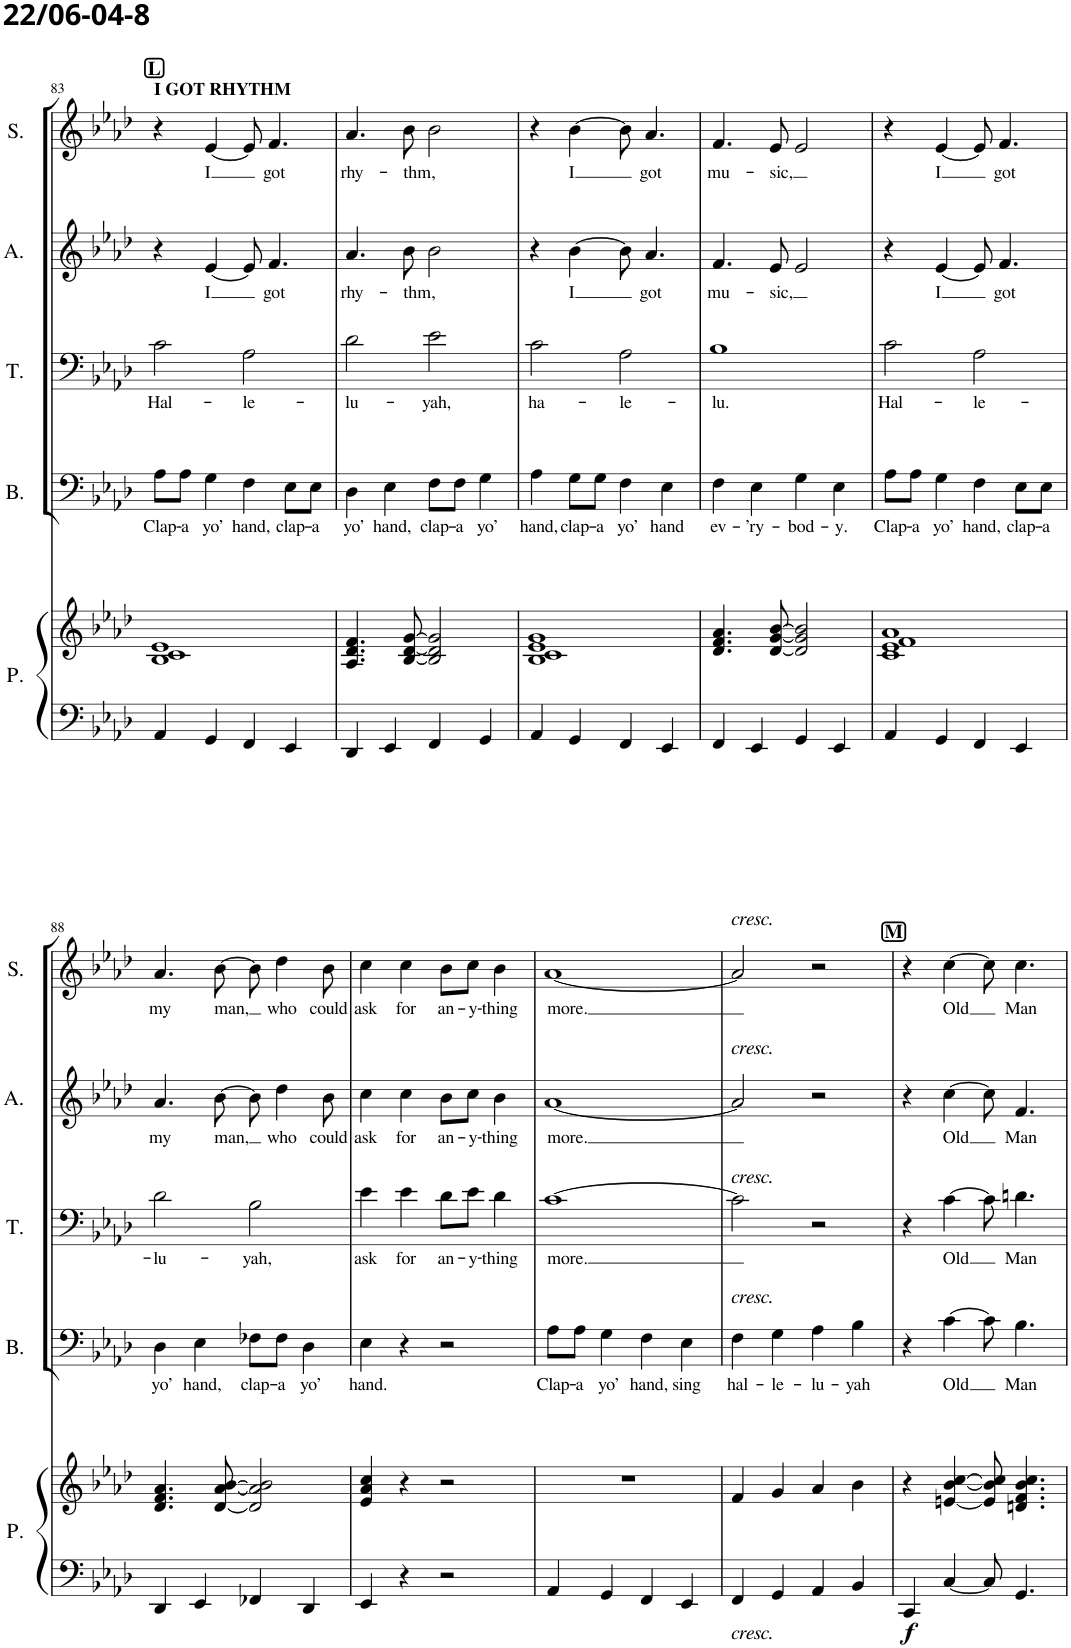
**kern	**kern	**dynam	**kern	**text	**kern	**text	**kern	**text	**kern	**text
*part5	*part5	*part5	*part4	*part4	*part3	*part3	*part2	*part2	*part1	*part1
*staff6	*staff5	*staff5/6	*staff4	*staff4	*staff3	*staff3	*staff2	*staff2	*staff1	*staff1
*I"Piano	*	*	*I"Bass	*	*I"Tenor	*	*I"Alto	*	*I"Soprano	*
*I'P.	*	*	*I'B.	*	*I'T.	*	*I'A.	*	*I'S.	*
!!LO:PB:g=z
*clefF4	*clefG2	*	*clefF4	*	*clefF4	*	*clefG2	*	*clefG2	*
*k[b-e-a-d-]	*k[b-e-a-d-]	*	*k[b-e-a-d-]	*	*k[b-e-a-d-]	*	*k[b-e-a-d-]	*	*k[b-e-a-d-]	*
*M4/4	*M4/4	*	*M4/4	*	*M4/4	*	*M4/4	*	*M4/4	*
=83	=83	=83	=83	=83	=83	=83	=83	=83	=83	=83
!	!	!	!	!LO:LY:b	!	!LO:LY:b	!	!	!	!
4AA-/	1B- 1c 1e-	.	8A-\L	Clap-	2c\	Hal-	4r	.	4r	.
!	!	!	!	!LO:LY:b	!	!	!	!	!	!
.	.	.	8A-\J	-a	.	.	.	.	.	.
!	!	!	!	!LO:LY:b	!	!	!	!LO:LY:b	!	!LO:LY:b
4GG/	.	.	4G\	yo’	.	.	[4e-/	I	[4e-/	I
!	!	!	!	!LO:LY:b	!	!LO:LY:b	!	!	!	!
4FF/	.	.	4F\	hand,	2A-\	-le-	8e-/]	.	8e-/]	.
!	!	!	!	!	!	!	!	!LO:LY:b	!	!LO:LY:b
.	.	.	.	.	.	.	4.f/	got	4.f/	got
!	!	!	!	!LO:LY:b	!	!	!	!	!	!
4EE-/	.	.	8E-\L	clap-	.	.	.	.	.	.
!	!	!	!	!LO:LY:b	!	!	!	!	!	!
.	.	.	8E-\J	-a	.	.	.	.	.	.
=84	=84	=84	=84	=84	=84	=84	=84	=84	=84	=84
!	!	!	!	!LO:LY:b	!	!LO:LY:b	!	!LO:LY:b	!	!LO:LY:b
4DD-/	4.A-/ 4.d-/ 4.f/	.	4D-\	yo’	2d-\	-lu-	4.a-/	rhy-	4.a-/	rhy-
!	!	!	!	!LO:LY:b	!	!	!	!	!	!
4EE-/	.	.	4E-\	hand,	.	.	.	.	.	.
!	!	!	!	!	!	!	!	!LO:LY:b	!	!LO:LY:b
.	[8B-/ [8d-/ [8g/	.	.	.	.	.	8b-\	-thm,	8b-\	-thm,
!	!	!	!	!LO:LY:b	!	!LO:LY:b	!	!	!	!
4FF/	2B-/] 2d-/] 2g/]	.	8F\L	clap-	2e-\	-yah,	2b-\	.	2b-\	.
!	!	!	!	!LO:LY:b	!	!	!	!	!	!
.	.	.	8F\J	-a	.	.	.	.	.	.
!	!	!	!	!LO:LY:b	!	!	!	!	!	!
4GG/	.	.	4G\	yo’	.	.	.	.	.	.
=85	=85	=85	=85	=85	=85	=85	=85	=85	=85	=85
!	!	!	!	!LO:LY:b	!	!LO:LY:b	!	!	!	!
4AA-/	1B- 1c 1e- 1g	.	4A-\	hand,	2c\	ha-	4r	.	4r	.
!	!	!	!	!LO:LY:b	!	!	!	!LO:LY:b	!	!LO:LY:b
4GG/	.	.	8G\L	clap-	.	.	[4b-\	I	[4b-\	I
!	!	!	!	!LO:LY:b	!	!	!	!	!	!
.	.	.	8G\J	-a	.	.	.	.	.	.
!	!	!	!	!LO:LY:b	!	!LO:LY:b	!	!	!	!
4FF/	.	.	4F\	yo’	2A-\	-le-	8b-\]	.	8b-\]	.
!	!	!	!	!	!	!	!	!LO:LY:b	!	!LO:LY:b
.	.	.	.	.	.	.	4.a-/	got	4.a-/	got
!	!	!	!	!LO:LY:b	!	!	!	!	!	!
4EE-/	.	.	4E-\	hand	.	.	.	.	.	.
=86	=86	=86	=86	=86	=86	=86	=86	=86	=86	=86
!	!	!	!	!LO:LY:b	!	!LO:LY:b	!	!LO:LY:b	!	!LO:LY:b
4FF/	4.d-/ 4.f/ 4.a-/	.	4F\	ev-	1B-	-lu.	4.f/	mu-	4.f/	mu-
!	!	!	!	!LO:LY:b	!	!	!	!	!	!
4EE-/	.	.	4E-\	-’ry-	.	.	.	.	.	.
!	!	!	!	!	!	!	!	!LO:LY:b	!	!LO:LY:b
.	[8d-/ [8g/ [8b-/	.	.	.	.	.	8e-/	-sic,	8e-/	-sic,
!	!	!	!	!LO:LY:b	!	!	!	!	!	!
4GG/	2d-/] 2g/] 2b-/]	.	4G\	-bod-	.	.	2e-/	.	2e-/	.
!	!	!	!	!LO:LY:b	!	!	!	!	!	!
4EE-/	.	.	4E-\	-y.	.	.	.	.	.	.
=87	=87	=87	=87	=87	=87	=87	=87	=87	=87	=87
!	!	!	!	!LO:LY:b	!	!LO:LY:b	!	!	!	!
4AA-/	1c 1e- 1f 1a-	.	8A-\L	Clap-	2c\	Hal-	4r	.	4r	.
!	!	!	!	!LO:LY:b	!	!	!	!	!	!
.	.	.	8A-\J	-a	.	.	.	.	.	.
!	!	!	!	!LO:LY:b	!	!	!	!LO:LY:b	!	!LO:LY:b
4GG/	.	.	4G\	yo’	.	.	[4e-/	I	[4e-/	I
!	!	!	!	!LO:LY:b	!	!LO:LY:b	!	!	!	!
4FF/	.	.	4F\	hand,	2A-\	-le-	8e-/]	.	8e-/]	.
!	!	!	!	!	!	!	!	!LO:LY:b	!	!LO:LY:b
.	.	.	.	.	.	.	4.f/	got	4.f/	got
!	!	!	!	!LO:LY:b	!	!	!	!	!	!
4EE-/	.	.	8E-\L	clap-	.	.	.	.	.	.
!	!	!	!	!LO:LY:b	!	!	!	!	!	!
.	.	.	8E-\J	-a	.	.	.	.	.	.
!!LO:LB:g=z
=88	=88	=88	=88	=88	=88	=88	=88	=88	=88	=88
!	!	!	!	!LO:LY:b	!	!LO:LY:b	!	!LO:LY:b	!	!LO:LY:b
4DD-/	4.d-/ 4.f/ 4.a-/	.	4D-\	yo’	2d-\	-lu-	4.a-/	my	4.a-/	my
!	!	!	!	!LO:LY:b	!	!	!	!	!	!
4EE-/	.	.	4E-\	hand,	.	.	.	.	.	.
!	!	!	!	!	!	!	!	!LO:LY:b	!	!LO:LY:b
.	[8d-/ [8a-/ [8b-/	.	.	.	.	.	[8b-\	man,	[8b-\	man,
!	!	!	!	!LO:LY:b	!	!LO:LY:b	!	!	!	!
4FF-X/	2d-/] 2a-/] 2b-/]	.	8F-X\L	clap-	2B-\	-yah,	8b-\]	.	8b-\]	.
!	!	!	!	!LO:LY:b	!	!	!	!LO:LY:b	!	!LO:LY:b
.	.	.	8F-\J	-a	.	.	4dd-\	who	4dd-\	who
!	!	!	!	!LO:LY:b	!	!	!	!	!	!
4DD-/	.	.	4D-\	yo’	.	.	.	.	.	.
!	!	!	!	!	!	!	!	!LO:LY:b	!	!LO:LY:b
.	.	.	.	.	.	.	8b-\	could	8b-\	could
=89	=89	=89	=89	=89	=89	=89	=89	=89	=89	=89
!	!	!	!	!LO:LY:b	!	!LO:LY:b	!	!LO:LY:b	!	!LO:LY:b
4EE-/	4e-/ 4a-/ 4cc/	.	4E-\	hand.	4e-\	ask	4cc\	ask	4cc\	ask
!	!	!	!	!	!	!LO:LY:b	!	!LO:LY:b	!	!LO:LY:b
4r	4r	.	4r	.	4e-\	for	4cc\	for	4cc\	for
!	!	!	!	!	!	!LO:LY:b	!	!LO:LY:b	!	!LO:LY:b
2r	2r	.	2r	.	8d-\L	an-	8b-\L	an-	8b-\L	an-
!	!	!	!	!	!	!LO:LY:b	!	!LO:LY:b	!	!LO:LY:b
.	.	.	.	.	8e-\J	-y-	8cc\J	-y-	8cc\J	-y-
!	!	!	!	!	!	!LO:LY:b	!	!LO:LY:b	!	!LO:LY:b
.	.	.	.	.	4d-\	-thing	4b-\	-thing	4b-\	-thing
=90	=90	=90	=90	=90	=90	=90	=90	=90	=90	=90
!	!	!	!	!LO:LY:b	!	!LO:LY:b	!	!LO:LY:b	!	!LO:LY:b
4AA-/	1r	.	8A-\L	Clap-	[1c	more.	[1a-	more.	[1a-	more.
!	!	!	!	!LO:LY:b	!	!	!	!	!	!
.	.	.	8A-\J	-a	.	.	.	.	.	.
!	!	!	!	!LO:LY:b	!	!	!	!	!	!
4GG/	.	.	4G\	yo’	.	.	.	.	.	.
!	!	!	!	!LO:LY:b	!	!	!	!	!	!
4FF/	.	.	4F\	hand,	.	.	.	.	.	.
!	!	!	!	!LO:LY:b	!	!	!	!	!	!
4EE-/	.	.	4E-\	sing	.	.	.	.	.	.
=91	=91	=91	=91	=91	=91	=91	=91	=91	=91	=91
!	!	!	!	!	!	!	!	!	!LO:TX:a:i:t=cresc.	!
!	!	!	!	!	!	!	!LO:TX:a:i:t=cresc.	!	!	!
!	!	!	!	!	!LO:TX:a:i:t=cresc.	!	!	!	!	!
!	!	!	!LO:TX:a:i:t=cresc.	!	!	!	!	!	!	!
!LO:TX:b:i:t=cresc.	!	!	!	!	!	!	!	!	!	!
!	!	!	!	!LO:LY:b	!	!	!	!	!	!
4FF/	4f/	.	4F\	hal-	2c\]	.	2a-/]	.	2a-/]	.
!	!	!	!	!LO:LY:b	!	!	!	!	!	!
4GG/	4g/	.	4G\	-le-	.	.	.	.	.	.
!	!	!	!	!LO:LY:b	!	!	!	!	!	!
4AA-/	4a-/	.	4A-\	-lu-	2r	.	2r	.	2r	.
!	!	!	!	!LO:LY:b	!	!	!	!	!	!
4BB-/	4b-\	.	4B-\	-yah	.	.	.	.	.	.
=92	=92	=92	=92	=92	=92	=92	=92	=92	=92	=92
!	!	!LO:DY:b=2	!	!	!	!	!	!	!	!
4CC/	4r	f	4r	.	4r	.	4r	.	4r	.
!	!	!	!	!LO:LY:b	!	!LO:LY:b	!	!LO:LY:b	!	!LO:LY:b
[4C/	[4en/ [4b-/ [4cc/	.	[4c\	Old	[4c\	Old	[4cc\	Old	[4cc\	Old
8C/]	8e/] 8b-/] 8cc/]	.	8c\]	.	8c\]	.	8cc\]	.	8cc\]	.
!	!	!	!	!LO:LY:b	!	!LO:LY:b	!	!LO:LY:b	!	!LO:LY:b
4.GG/	4.dn/ 4.f/ 4.b-/ 4.cc/	.	4.B-\	Man	4.dn\	Man	4.f/	Man	4.cc\	Man
=	=	=	=	=	=	=	=	=	=	=
*-	*-	*-	*-	*-	*-	*-	*-	*-	*-	*-
